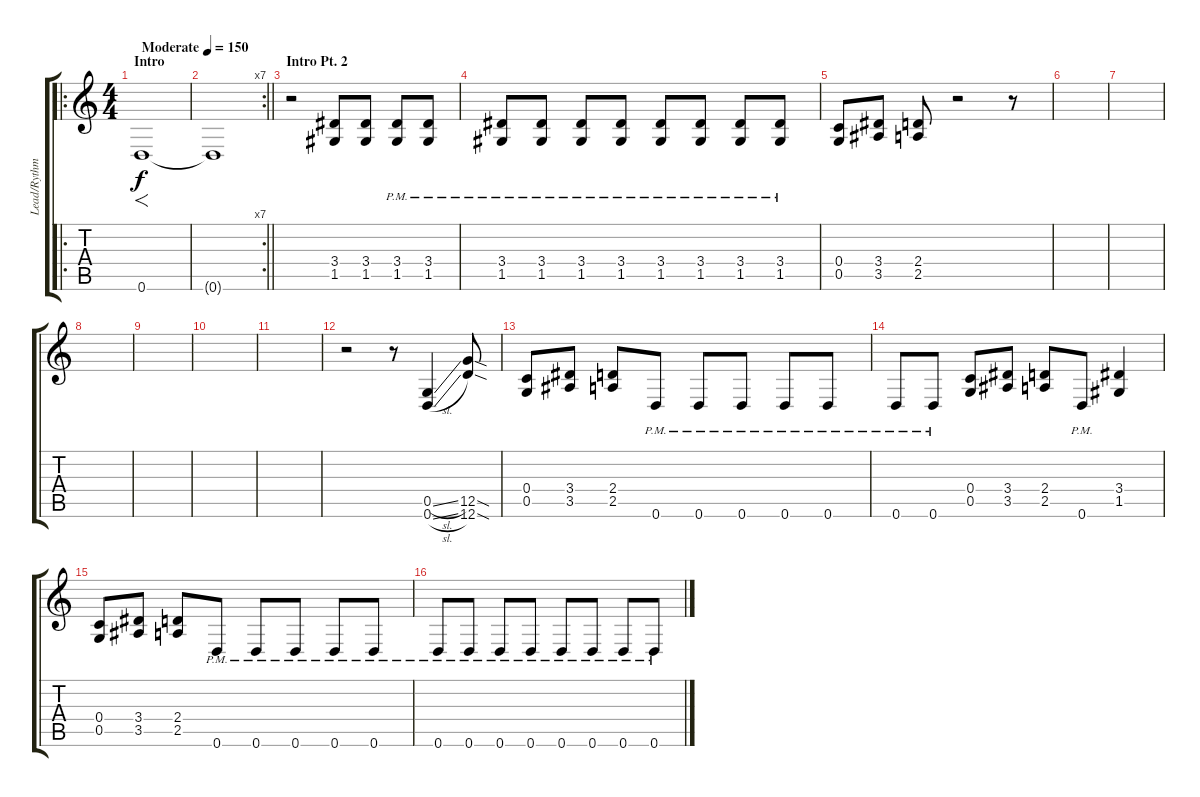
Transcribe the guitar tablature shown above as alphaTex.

\track ("Lead/Rythm Guitar" "Lead/Rythm") {instrument distortionguitar}
\staff {score tabs}
\tuning (D4 A3 F3 C3 G2 D2) {hide}
\ro
\ts (4 4)
\section ("" "Intro")
\tempo (150 "Moderate")
\clef g2
\ks c
0.6.1{f dy f instrument distortionguitar} |
\rc 7
\barLineRight lightlight
0.6{t}.1 |
\section ("" "Intro Pt. 2")
r.2 (3.4 1.5).8 (3.4 1.5).8 (3.4{pm} 1.5{pm}).8 (3.4{pm} 1.5{pm}).8 |
(3.4{pm} 1.5{pm}).8 (3.4{pm} 1.5{pm}).8 (3.4{pm} 1.5{pm}).8 (3.4{pm} 1.5{pm}).8 (3.4{pm} 1.5{pm}).8 (3.4{pm} 1.5{pm}).8 (3.4{pm} 1.5{pm}).8 (3.4{pm} 1.5{pm}).8 |
(0.4 0.5).8 (3.4 3.5).8 (2.4 2.5).8 r.2 r.8 |
|
|
|
|
|
|
r.2 r.8 (0.5{sl} 0.6{sl}).4 (12.5{sod} 12.6{sod}).8 |
(0.4 0.5).8 (3.4 3.5).8 (2.4 2.5).8 0.6{pm}.8 0.6{pm}.8 0.6{pm}.8 0.6{pm}.8 0.6{pm}.8 |
0.6{pm}.8 0.6{pm}.8 (0.4 0.5).8 (3.4 3.5).8 (2.4 2.5).8 0.6{pm}.8 (3.4 1.5).4 |
(0.4 0.5).8 (3.4 3.5).8 (2.4 2.5).8 0.6{pm}.8 0.6{pm}.8 0.6{pm}.8 0.6{pm}.8 0.6{pm}.8 |
0.6{pm}.8 0.6{pm}.8 0.6{pm}.8 0.6{pm}.8 0.6{pm}.8 0.6{pm}.8 0.6{pm}.8 0.6{pm}.8
